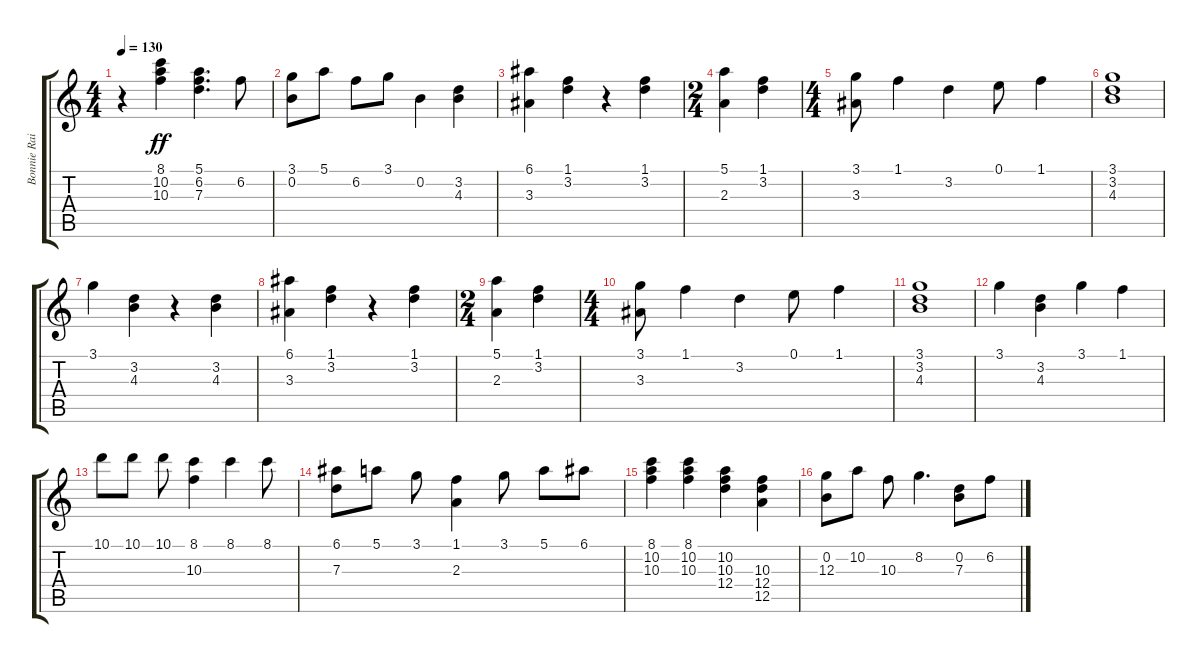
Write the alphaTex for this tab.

\track ("Bonnie Raitt" "Bonnie Rai") {instrument electricguitarjazz}
\staff {score tabs}
\tuning (E4 B3 G3 D3 A2 E2) {hide}
\ts (4 4)
\tempo 130
\clef g2
\ks c
r.4{dy ff} (8.1 10.2 10.3).4 (5.1 6.2 7.3).4{d} 6.2.8 |
(3.1 0.2).8 5.1.8 6.2.8 3.1.8 0.2.4 (3.2 4.3).4 |
(6.1 3.3).4 (1.1 3.2).4 r.4 (1.1 3.2).4 |
\ts (2 4)
(5.1 2.3).4 (1.1 3.2).4 |
\ts (4 4)
(3.1 3.3).8 1.1.4 3.2.4 0.1.8 1.1.4 |
(3.1 3.2 4.3).1 |
3.1.4 (3.2 4.3).4 r.4 (3.2 4.3).4 |
(6.1 3.3).4 (1.1 3.2).4 r.4 (1.1 3.2).4 |
\ts (2 4)
(5.1 2.3).4 (1.1 3.2).4 |
\ts (4 4)
(3.1 3.3).8 1.1.4 3.2.4 0.1.8 1.1.4 |
(3.1 3.2 4.3).1 |
3.1.4 (3.2 4.3).4 3.1.4 1.1.4 |
10.1.8 10.1.8 10.1.8 (8.1 10.3).4 8.1.4 8.1.8 |
(6.1 7.3).8 5.1.8 3.1.8 (1.1 2.3).4 3.1.8 5.1.8 6.1.8 |
(8.1 10.2 10.3).4 (8.1 10.2 10.3).4 (10.2 10.3 12.4).4 (10.3 12.4 12.5).4 |
(0.2 12.3).8 10.2.8 10.3.8 8.2.4{d} (0.2 7.3).8 6.2.8
